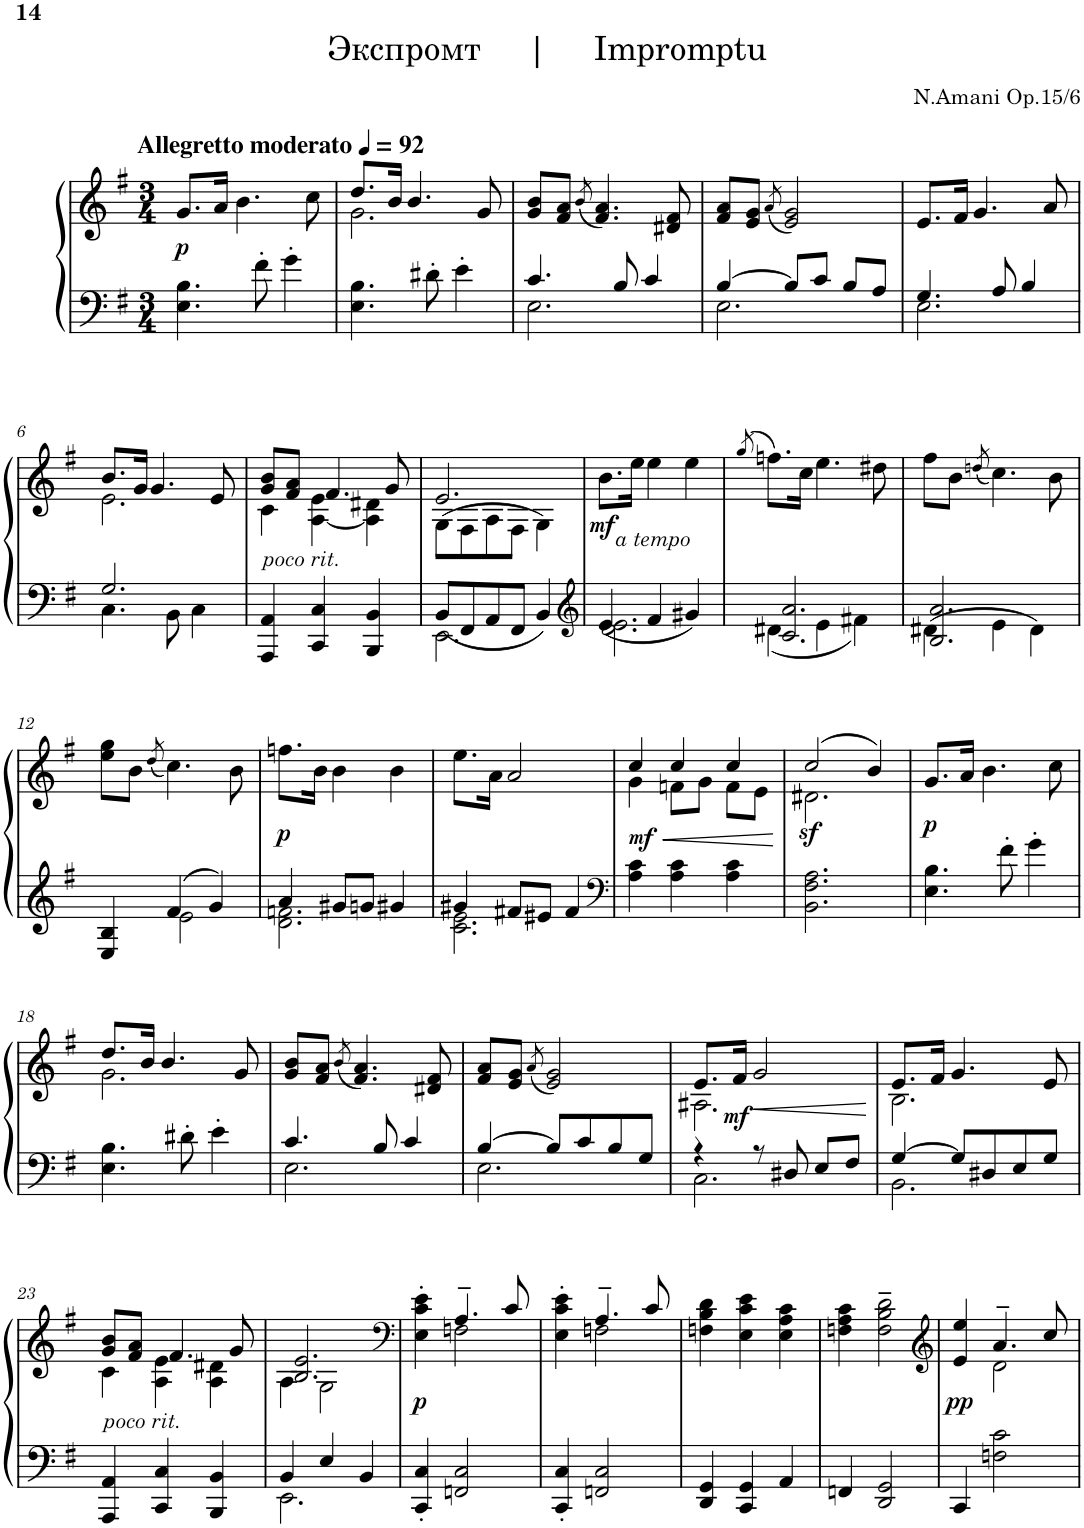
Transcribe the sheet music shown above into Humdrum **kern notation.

**kern	**kern	**dynam
*part1	*part1	*part1
*staff2	*staff1	*staff1/2
*I"Piano	*	*
*I'Pno.	*	*
!!LO:PB:g=z
*clefF4	*clefG2	*
*k[f#]	*k[f#]	*
*M3/4	*M3/4	*
*MM92	*MM92	*
=1	=1	=1
!	!LO:TX:a:B:t=Allegretto moderato	!
!	!	!LO:DY:b
4.E\ 4.B\	8.g/L	p
.	16a/Jk	.
.	4.b\	.
8f#'\	.	.
4g'\	.	.
.	8cc\	.
=2	=2	=2
*	*^	*
4.E\ 4.B\	8.dd/L	2.g\	.
.	16b/Jk	.	.
.	4.b/	.	.
8d#X'\	.	.	.
4e'\	.	.	.
.	8g/	.	.
*	*v	*v	*
=3	=3	=3
*^	*	*
4.c/	2.E\	8g/ 8b/L	.
.	.	8f#/ 8a/J	.
.	.	(8qb/	.
.	.	4.f#/ 4.a/)	.
8B/	.	.	.
4c/	.	.	.
.	.	8d#X/ 8f#/	.
=4	=4	=4	=4
[4B/	2.E\	8f#/ 8a/L	.
.	.	8e/ 8g/J	.
.	.	(8qa/	.
8B/L]	.	2e/ 2g/)	.
8c/J	.	.	.
8B/L	.	.	.
8A/J	.	.	.
=5	=5	=5	=5
4.G/	2.E\	8.e/L	.
.	.	16f#/Jk	.
.	.	4.g/	.
8A/	.	.	.
4B/	.	.	.
.	.	8a/	.
!!LO:LB:g=z
=6	=6	=6	=6
*	*	*^	*
4.C\	2.G/	8.b/L	2.e\	.
.	.	16g/Jk	.	.
.	.	4.g/	.	.
8BB\	.	.	.	.
4C\	.	.	.	.
.	.	8e/	.	.
*v	*v	*	*	*
=7	=7	=7	=7
!	!LO:TX:b:i:t=poco rit.	!	!
4AAA/ 4AA/	8g/ 8b/L	4c\	.
.	8f#/ 8a/J	.	.
4CC/ 4C/	4.f#/	[4A\ 4e\	.
4BBB/ 4BB/	.	4A\] 4d#X\	.
.	8g/	.	.
=8	=8	=8	=8
*^	*	*	*
8BB/L	2.EE\	2.e/	(>8G\L	.
8FF#/	.	.	8F#\	.
8AA/	.	.	8A\	.
8FF#/J	.	.	8F#\J	.
4BB/	.	.	4G\)	.
*	*	*v	*v	*
=9	=9	=9	=9
*clefG2	*	*	*
*	*	*^	*
!	!	!	!	!LO:DY:b
*	*	*v	*v	*
4e/	2.d\ 2.e\	8.b\L	mf
!	!	!LO:TX:b:i:t=a tempo	!
.	.	16ee\Jk	.
4f#/	.	4ee\	.
4g#X/	.	4ee\	.
=10	=10	=10	=10
.	.	(>8qgg/	.
4d#X\	2.c/ 2.a/	8.ffn\L)	.
.	.	16cc\Jk	.
4e\	.	4.ee\	.
4f#X\	.	.	.
.	.	8dd#X\	.
=11	=11	=11	=11
4d#X\	2.B/ 2.a/	8ff#\L	.
.	.	8b\J	.
.	.	(8qddn/	.
4e\	.	4.cc\)	.
4d#\	.	.	.
.	.	8b\	.
!!LO:LB:g=z
=12	=12	=12	=12
4E/ 4B/	4ryy	8ee\ 8gg\L	.
.	.	8b\J	.
.	.	(8qdd/	.
4f#/	2e\	4.cc\)	.
4g/	.	.	.
.	.	8b\	.
=13	=13	=13	=13
!	!	!	!LO:DY:b
4a/	2.d\ 2.fn\	8.ffn\L	p
.	.	16b\Jk	.
8g#X/L	.	4b\	.
8gn/J	.	.	.
4g#X/	.	4b\	.
=14	=14	=14	=14
4g#X/	2.c\ 2.e\	8.ee\L	.
.	.	16a\Jk	.
8f#X/L	.	2a/	.
8e#X/J	.	.	.
4f#/	.	.	.
*v	*v	*	*
=15	=15	=15
*clefF4	*	*
!	!	!LO:HP:b
*	*^	*
!	!	!	!LO:DY:n=1:b
4A\ 4c\	4cc/	4g\	< mf
4A\ 4c\	4cc/	8fn\L	.
.	.	8g\J	.
4A\ 4c\	4cc/	8f\L	.
.	.	8e\J	.
*	*v	*v	*
.	.	[
=16	=16	=16
*	*^	*
!	!	!	!LO:DY:b
2.BB\ 2.F#\ 2.A\	(2cc/	2.d#X\	sf
.	4b/)	.	.
*	*v	*v	*
=17	=17	=17
!	!	!LO:DY:b
4.E\ 4.B\	8.g/L	p
.	16a/Jk	.
.	4.b\	.
8f#'\	.	.
4g'\	.	.
.	8cc\	.
!!LO:LB:g=z
=18	=18	=18
*	*^	*
4.E\ 4.B\	8.dd/L	2.g\	.
.	16b/Jk	.	.
.	4.b/	.	.
8d#X'\	.	.	.
4e'\	.	.	.
.	8g/	.	.
*	*v	*v	*
=19	=19	=19
*^	*	*
4.c/	2.E\	8g/ 8b/L	.
.	.	8f#/ 8a/J	.
.	.	(8qb/	.
.	.	4.f#/ 4.a/)	.
8B/	.	.	.
4c/	.	.	.
.	.	8d#X/ 8f#/	.
=20	=20	=20	=20
[4B/	2.E\	8f#/ 8a/L	.
.	.	8e/ 8g/J	.
.	.	(8qa/	.
8B/L]	.	2e/ 2g/)	.
8c/	.	.	.
8B/	.	.	.
8G/J	.	.	.
=21	=21	=21	=21
*	*	*^	*
4r	2.C\	8.e/L	2.A#X\	.
!	!	!	!	!LO:DY:b
.	.	16f#/Jk	.	mf
!	!	!	!	!LO:HP:b
8r	.	2g/	.	<
8D#X/	.	.	.	.
8E/L	.	.	.	.
8F#/J	.	.	.	.
*v	*v	*	*	*
*	*v	*v	*
.	.	[
=22	=22	=22
*^	*^	*
[4G/	2.BB\	8.e/L	2.B\	.
.	.	16f#/Jk	.	.
8G/L]	.	4.g/	.	.
8D#X/	.	.	.	.
8E/	.	.	.	.
8G/J	.	8e/	.	.
*v	*v	*	*	*
!!LO:LB:g=z	!!
=23	=23	=23	=23
!	!LO:TX:b:i:t=poco rit.	!	!
4AAA/ 4AA/	8g/ 8b/L	4c\	.
.	8f#/ 8a/J	.	.
4CC/ 4C/	4.f#/	4A\ 4e\	.
4BBB/ 4BB/	.	4A\ 4d#X\	.
.	8g/	.	.
=24	=24	=24	=24
*^	*	*	*
4BB/	2.EE\	2.B/ 2.e/	4A\	.
4E/	.	.	2G\	.
4BB/	.	.	.	.
*v	*v	*	*	*
=25	=25	=25	=25
*	*clefF4	*	*
!	!	!	!LO:DY:b
4CC/' 4C/'	4E\' 4c\' 4e\'	4ryy	p
2FFn/ 2C/	4.A~/	2Fn\	.
.	8c/	.	.
=26	=26	=26	=26
4CC/' 4C/'	4E\' 4c\' 4e\'	4ryy	.
2FFn/ 2C/	4.A~/	2Fn\	.
.	8c/	.	.
*	*v	*v	*
=27	=27	=27
4DD/ 4GG/	4Fn\ 4B\ 4d\	.
4CC/ 4GG/	4E\ 4c\ 4e\	.
4AA/	4E\ 4A\ 4c\	.
=28	=28	=28
4FFn/	4Fn\ 4A\ 4c\	.
2DD/ 2GG/	2F\~ 2B\~ 2d\~	.
=29	=29	=29
*	*clefG2	*
*	*^	*
!	!	!	!LO:DY:b
4CC/	4e/ 4ee/	4ryy	pp
2Fn\ 2c\	4.a~/	2d\	.
.	8cc/	.	.
*	*v	*v	*
=	=	=
*-	*-	*-
